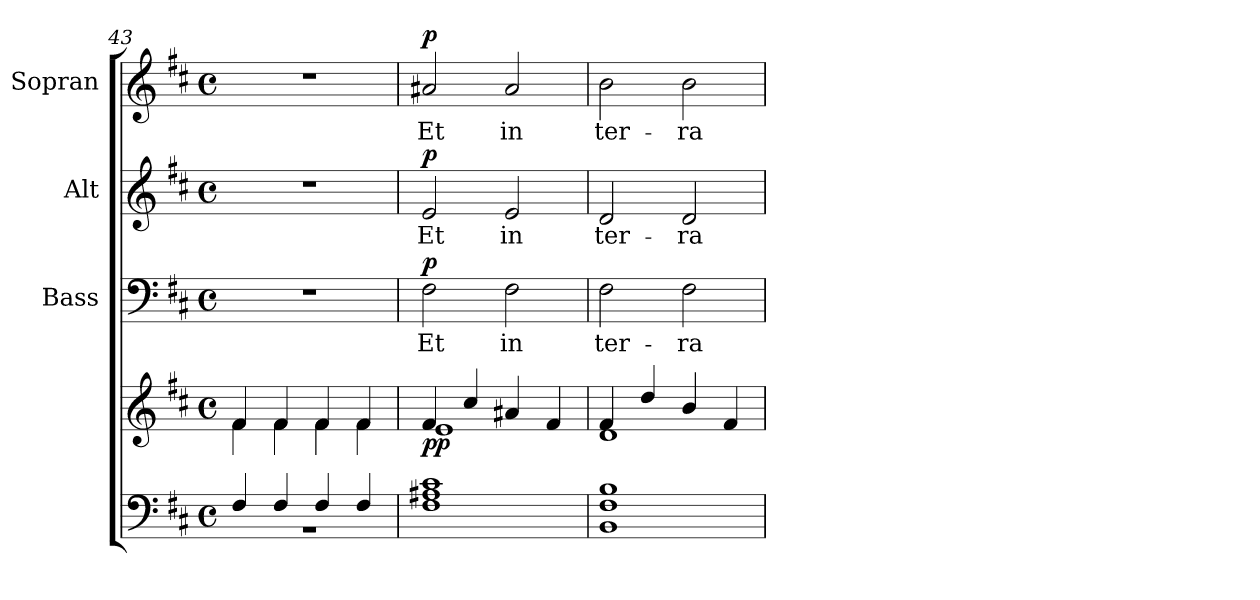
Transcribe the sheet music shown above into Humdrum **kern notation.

**kern	**kern	**dynam	**kern	**text	**dynam	**kern	**text	**dynam	**kern	**text	**dynam
*part4	*part4	*part4	*part3	*part3	*part3	*part2	*part2	*part2	*part1	*part1	*part1
*staff5	*staff4	*staff4/5	*staff3	*staff3	*staff3	*staff2	*staff2	*staff2	*staff1	*staff1	*staff1
*	*	*	*I"Bass	*	*	*I"Alt	*	*	*I"Sopran	*	*
*	*	*	*I'B.	*	*	*I'A.	*	*	*I'S.	*	*
*clefF4	*clefG2	*	*clefF4	*	*	*clefG2	*	*	*clefG2	*	*
*k[f#c#]	*k[f#c#]	*	*k[f#c#]	*	*	*k[f#c#]	*	*	*k[f#c#]	*	*
*D:	*D:	*	*D:	*	*	*D:	*	*	*D:	*	*
*M4/4	*M4/4	*	*M4/4	*	*	*M4/4	*	*	*M4/4	*	*
*met(c)	*met(c)	*	*met(c)	*	*	*met(c)	*	*	*met(c)	*	*
=43	=43	=43	=43	=43	=43	=43	=43	=43	=43	=43	=43
*^	*^	*	*	*	*	*	*	*	*	*	*
4F#/	1rBB	4f#/	4f#\	.	1r	.	.	1r	.	.	1r	.	.
4F#/	.	4f#/	4f#\	.	.	.	.	.	.	.	.	.	.
4F#/	.	4f#/	4f#\	.	.	.	.	.	.	.	.	.	.
4F#/	.	4f#/	4f#\	.	.	.	.	.	.	.	.	.	.
*v	*v	*	*	*	*	*	*	*	*	*	*	*	*
=44	=44	=44	=44	=44	=44	=44	=44	=44	=44	=44	=44	=44
!	!	!	!LO:DY:b	!	!LO:LY:b	!LO:DY:a	!	!LO:LY:b	!LO:DY:a	!	!LO:LY:b	!LO:DY:a
1F# 1A#X 1c#	4f#/	1e	pp	2F#\	Et	p	2e/	Et	p	2a#X/	Et	p
.	4cc#/	.	.	.	.	.	.	.	.	.	.	.
!	!	!	!	!	!LO:LY:b	!	!	!LO:LY:b	!	!	!LO:LY:b	!
.	4a#X/	.	.	2F#\	in	.	2e/	in	.	2a#/	in	.
.	4f#/	.	.	.	.	.	.	.	.	.	.	.
=45	=45	=45	=45	=45	=45	=45	=45	=45	=45	=45	=45	=45
!	!	!	!	!	!LO:LY:b	!	!	!LO:LY:b	!	!	!LO:LY:b	!
1BB 1F# 1B	4f#/	1d	.	2F#\	ter-	.	2d/	ter-	.	2b\	ter-	.
.	4dd/	.	.	.	.	.	.	.	.	.	.	.
!	!	!	!	!	!LO:LY:b	!	!	!LO:LY:b	!	!	!LO:LY:b	!
.	4b/	.	.	2F#\	-ra	.	2d/	-ra	.	2b\	-ra	.
.	4f#/	.	.	.	.	.	.	.	.	.	.	.
*	*v	*v	*	*	*	*	*	*	*	*	*	*
=	=	=	=	=	=	=	=	=	=	=	=
*-	*-	*-	*-	*-	*-	*-	*-	*-	*-	*-	*-
